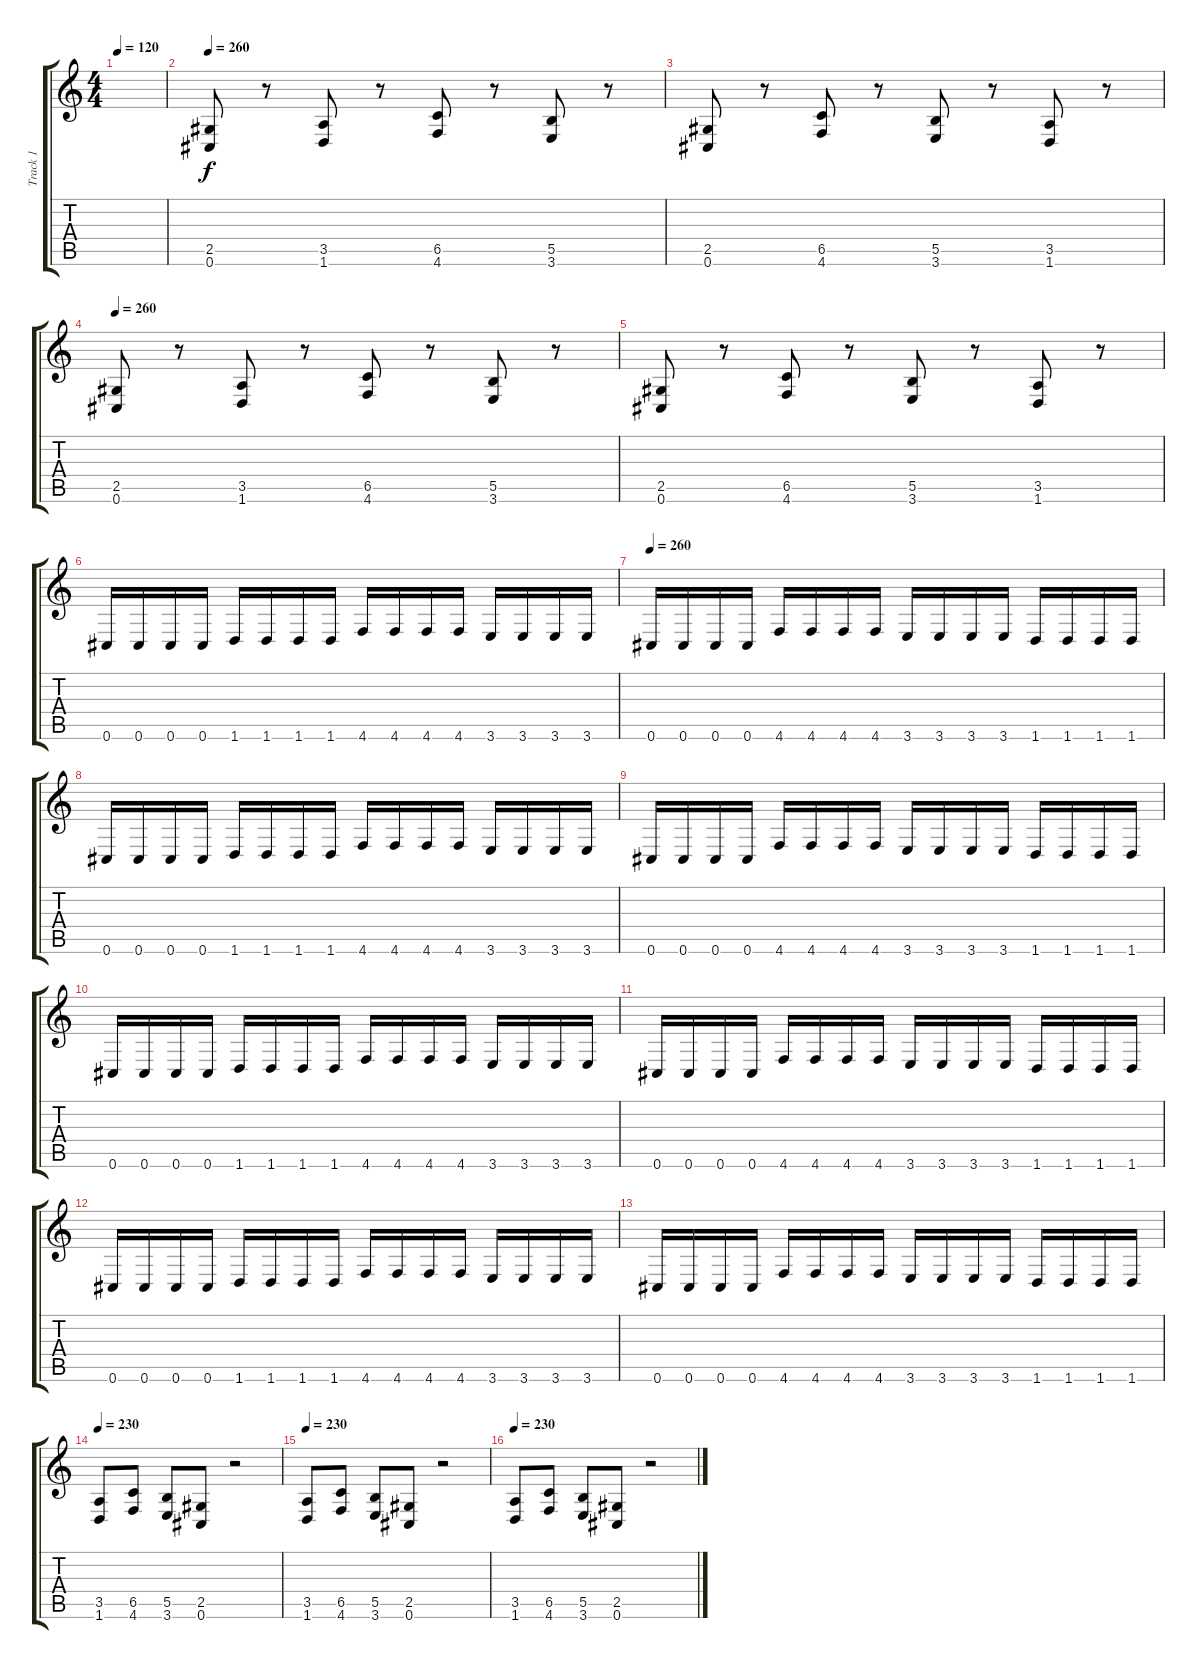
\track ("Track 1" "Track 1") {instrument distortionguitar}
\staff {score tabs}
\tuning (Db4 Ab3 E3 B2 Gb2 Db2) {hide}
\ts (4 4)
\tempo 120
\clef g2
\ks c
|
\tempo 260
(2.5 0.6).8 r.8 (3.5 1.6).8 r.8 (6.5 4.6).8 r.8 (5.5 3.6).8 r.8 |
(2.5 0.6).8 r.8 (6.5 4.6).8 r.8 (5.5 3.6).8 r.8 (3.5 1.6).8 r.8 |
\tempo 260
(2.5 0.6).8 r.8 (3.5 1.6).8 r.8 (6.5 4.6).8 r.8 (5.5 3.6).8 r.8 |
(2.5 0.6).8 r.8 (6.5 4.6).8 r.8 (5.5 3.6).8 r.8 (3.5 1.6).8 r.8 |
0.6.16 0.6.16 0.6.16 0.6.16 1.6.16 1.6.16 1.6.16 1.6.16 4.6.16 4.6.16 4.6.16 4.6.16 3.6.16 3.6.16 3.6.16 3.6.16 |
\tempo 260
0.6.16 0.6.16 0.6.16 0.6.16 4.6.16 4.6.16 4.6.16 4.6.16 3.6.16 3.6.16 3.6.16 3.6.16 1.6.16 1.6.16 1.6.16 1.6.16 |
0.6.16 0.6.16 0.6.16 0.6.16 1.6.16 1.6.16 1.6.16 1.6.16 4.6.16 4.6.16 4.6.16 4.6.16 3.6.16 3.6.16 3.6.16 3.6.16 |
0.6.16 0.6.16 0.6.16 0.6.16 4.6.16 4.6.16 4.6.16 4.6.16 3.6.16 3.6.16 3.6.16 3.6.16 1.6.16 1.6.16 1.6.16 1.6.16 |
0.6.16 0.6.16 0.6.16 0.6.16 1.6.16 1.6.16 1.6.16 1.6.16 4.6.16 4.6.16 4.6.16 4.6.16 3.6.16 3.6.16 3.6.16 3.6.16 |
0.6.16 0.6.16 0.6.16 0.6.16 4.6.16 4.6.16 4.6.16 4.6.16 3.6.16 3.6.16 3.6.16 3.6.16 1.6.16 1.6.16 1.6.16 1.6.16 |
0.6.16 0.6.16 0.6.16 0.6.16 1.6.16 1.6.16 1.6.16 1.6.16 4.6.16 4.6.16 4.6.16 4.6.16 3.6.16 3.6.16 3.6.16 3.6.16 |
0.6.16 0.6.16 0.6.16 0.6.16 4.6.16 4.6.16 4.6.16 4.6.16 3.6.16 3.6.16 3.6.16 3.6.16 1.6.16 1.6.16 1.6.16 1.6.16 |
\tempo 230
(3.5 1.6).8 (6.5 4.6).8 (5.5 3.6).8 (2.5 0.6).8 r.2 |
\tempo 230
(3.5 1.6).8 (6.5 4.6).8 (5.5 3.6).8 (2.5 0.6).8 r.2 |
\tempo 230
(3.5 1.6).8 (6.5 4.6).8 (5.5 3.6).8 (2.5 0.6).8 r.2
